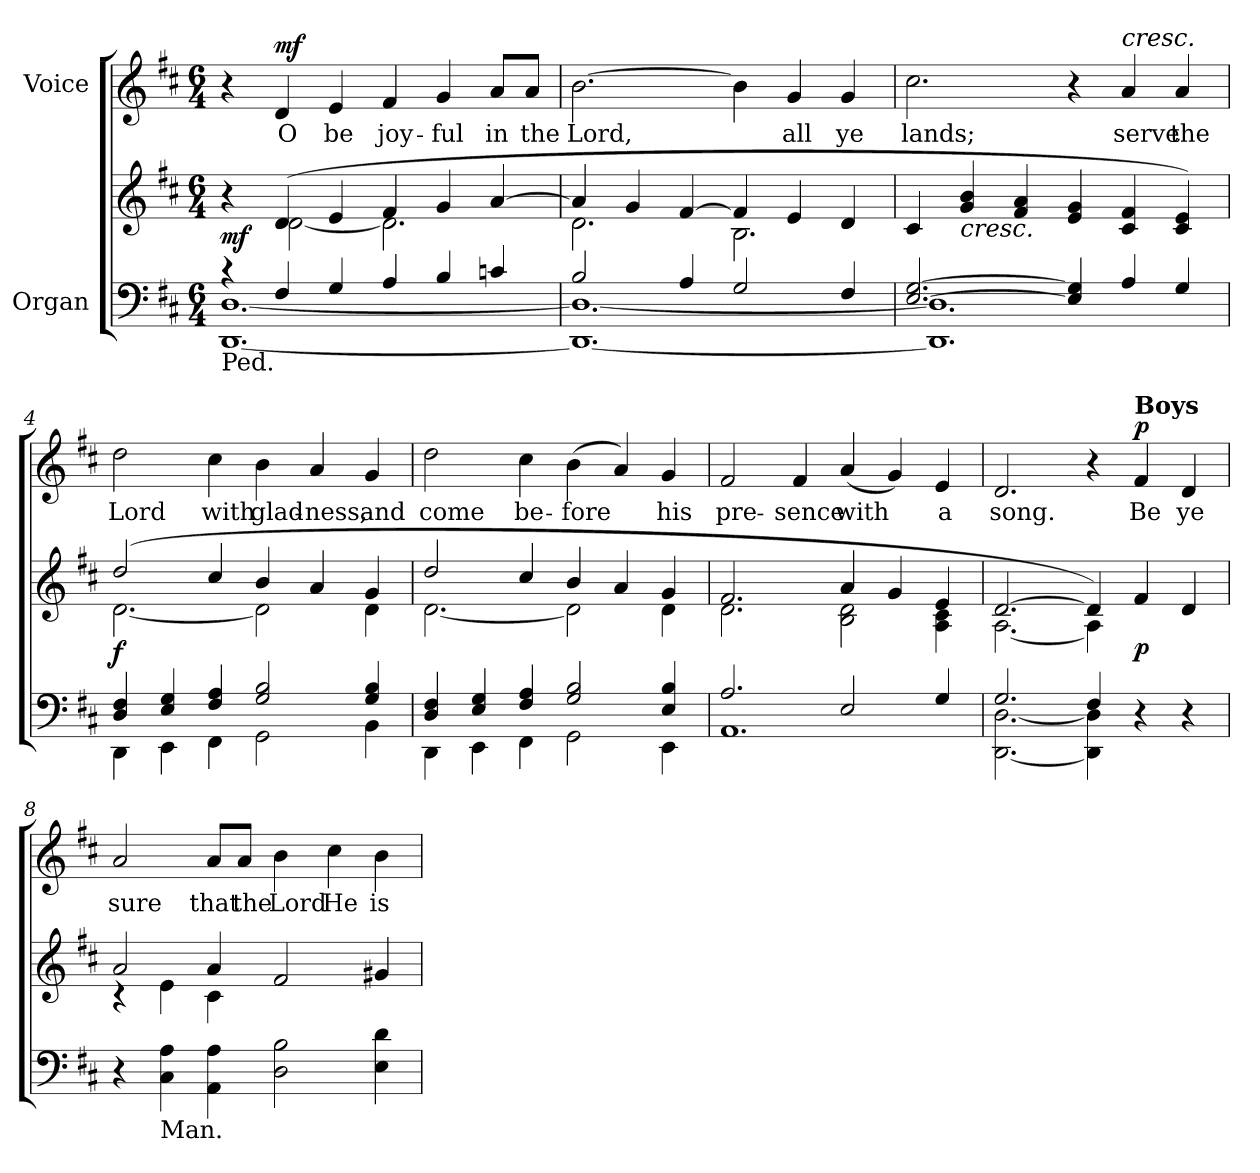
**kern	**kern	**dynam	**kern	**text	**dynam
*part2	*part2	*part2	*part1	*part1	*part1
*staff3	*staff2	*staff2/3	*staff1	*staff1	*staff1
*I"Organ	*	*	*I"Voice	*	*
!!LO:PB:g=z
*clefF4	*clefG2	*	*clefG2	*	*
*k[f#c#]	*k[f#c#]	*	*k[f#c#]	*	*
*D:	*D:	*	*D:	*	*
*M6/4	*M6/4	*	*M6/4	*	*
*MM120	*MM120	*	*MM120	*	*
=1	=1	=1	=1	=1	=1
*^	*^	*	*	*	*
!LO:TX:b:t=Ped.	!	!	!	!	!	!	!
4r	[<1.DDi [<1.Di	4r	4ryy	mf	4r	.	.
!	!	!	!	!	!	!LO:LY:b:color=#000000	!
4F#i/	.	(4di/	[<2di\	.	4di/	O	mf
!	!	!	!	!	!	!LO:LY:b:color=#000000	!
4Gi/	.	4ei/	.	.	4ei/	be	.
!	!	!	!	!	!	!LO:LY:b:color=#000000	!
4Ai/	.	4f#i/	2.di\]	.	4f#i/	joy-	.
!	!	!	!	!	!	!LO:LY:b:color=#000000	!
4Bi/	.	4gi/	.	.	4gi/	-ful	.
!	!	!	!	!	!	!LO:LY:b:color=#000000	!
4cni/	.	[>4ai/	.	.	8ai/L	in	.
!	!	!	!	!	!	!LO:LY:b:color=#000000	!
.	.	.	.	.	8ai/J	the	.
=2	=2	=2	=2	=2	=2	=2	=2
!	!	!	!	!	!	!LO:LY:b:color=#000000	!
2Bi/	1.DDi_< 1.Di_<	4ai/]	2.di\	.	[>2.bi\	Lord,	.
.	.	4gi/	.	.	.	.	.
4Ai/	.	[>4f#i/	.	.	.	.	.
2Gi/	.	4f#i/]	2.Bi\	.	4bi\]	.	.
!	!	!	!	!	!	!LO:LY:b:color=#000000	!
.	.	4ei/	.	.	4gi/	all	.
!	!	!	!	!	!	!LO:LY:b:color=#000000	!
4F#i/	.	4di/	.	.	4gi/	ye	.
*	*	*v	*v	*	*	*	*
=3	=3	=3	=3	=3	=3	=3
!	!	!	!	!	!LO:LY:b:color=#000000	!
[>2.Ei/ [>2.Gi	1.DDi] 1.Di]	4c#i/	.	2.cc#i\	lands;	.
!	!	!LO:TX:b:i:t=cresc.	!	!	!	!
.	.	4gi/ 4bi	.	.	.	.
.	.	4f#i/ 4ai	.	.	.	.
4Ei/] 4Gi]	.	4ei/ 4gi	.	4r	.	.
!	!	!	!	!LO:TX:a:i:t=cresc.	!	!
!	!	!	!	!	!LO:LY:b:color=#000000	!
4Ai/	.	4c#i/ 4f#i	.	4ai/	serve	.
!	!	!	!	!	!LO:LY:b:color=#000000	!
4Gi/	.	4c#i/ 4ei)	.	4ai/	the	.
=4	=4	=4	=4	=4	=4	=4
*	*	*^	*	*	*	*
!	!	!	!	!	!	!LO:LY:b:color=#000000	!
4Di/ 4F#i	4DDi\	(2ddi/	[<2.di\	f	2ddi\	Lord	.
4Ei/ 4Gi	4EEi\	.	.	.	.	.	.
!	!	!	!	!	!	!LO:LY:b:color=#000000	!
4F#i/ 4Ai	4FF#i\	4cc#i/	.	.	4cc#i\	with	.
!	!	!	!	!	!	!LO:LY:b:color=#000000	!
2Gi/ 2Bi	2GGi\	4bi/	2di\]	.	4bi\	glad-	.
!	!	!	!	!	!	!LO:LY:b:color=#000000	!
.	.	4ai/	.	.	4ai/	-ness,	.
!	!	!	!	!	!	!LO:LY:b:color=#000000	!
4Gi/ 4Bi	4BBi\	4gi/	4di\	.	4gi/	and	.
!!LO:LB:g=z
=5	=5	=5	=5	=5	=5	=5	=5
!	!	!	!	!	!	!LO:LY:b:color=#000000	!
4Di/ 4F#i	4DDi\	2ddi/	[<2.di\	.	2ddi\	come	.
4Ei/ 4Gi	4EEi\	.	.	.	.	.	.
!	!	!	!	!	!	!LO:LY:b:color=#000000	!
4F#i/ 4Ai	4FF#i\	4cc#i/	.	.	4cc#i\	be-	.
!	!	!	!	!	!	!LO:LY:b:color=#000000	!
2Gi/ 2Bi	2GGi\	4bi/	2di\]	.	(4bi\	-fore	.
.	.	4ai/	.	.	4ai/)	.	.
!	!	!	!	!	!	!LO:LY:b:color=#000000	!
4Ei/ 4Bi	4EEi\	4gi/	4di\	.	4gi/	his	.
=6	=6	=6	=6	=6	=6	=6	=6
!	!	!	!	!	!	!LO:LY:b:color=#000000	!
2.Ai/	1.AAi	2.f#i/	2.di\	.	2f#i/	pre-	.
!	!	!	!	!	!	!LO:LY:b:color=#000000	!
.	.	.	.	.	4f#i/	-sence	.
!	!	!	!	!	!	!LO:LY:b:color=#000000	!
2Ei/	.	4ai/	2Bi\ 2di	.	(4ai/	with	.
.	.	4gi/	.	.	4gi/)	.	.
!	!	!	!	!	!	!LO:LY:b:color=#000000	!
4Gi/	.	4ei/	4Ai\ 4c#i	.	4ei/	a	.
=7	=7	=7	=7	=7	=7	=7	=7
!	!	!	!	!	!	!LO:LY:b:color=#000000	!
2.Gi/	[<2.DDi\ [<2.Di	[>2.di/	[<2.Ai\	.	2.di/	song.	.
4F#i/	4DDi\] 4Di]	4di/])	4Ai\]	.	4r	.	.
!	!	!	!	!	!LO:TX:a:B:t=Boys	!	!
!	!	!	!	!	!	!LO:LY:b:color=#000000	!
4r	4ryy	4f#i/	2ryy	p	4f#i/	Be	p
!	!	!	!	!	!	!LO:LY:b:color=#000000	!
4r	4ryy	4di/	.	.	4di/	ye	.
*v	*v	*	*	*	*	*	*
=8	=8	=8	=8	=8	=8	=8
*^	*	*	*	*	*	*
!	!	!	!	!	!	!LO:LY:b:color=#000000	!
*v	*v	*	*	*	*	*	*
4r	2ai/	4r	.	2ai/	sure	.
!LO:TX:b:t=Man.	!	!	!	!	!	!
4C#i\ 4Ai	.	4ei\	.	.	.	.
!	!	!	!	!	!LO:LY:b:color=#000000	!
4AAi\ 4Ai	4ai/	4c#i\	.	8ai/L	that	.
!	!	!	!	!	!LO:LY:b:color=#000000	!
.	.	.	.	8ai/J	the	.
!	!	!	!	!	!LO:LY:b:color=#000000	!
2Di\ 2Bi	2f#i/	2.ryy	.	4bi\	Lord	.
!	!	!	!	!	!LO:LY:b:color=#000000	!
.	.	.	.	4cc#i\	He	.
!	!	!	!	!	!LO:LY:b:color=#000000	!
4Ei\ 4di	4g#Xi/	.	.	4bi\	is	.
*	*v	*v	*	*	*	*
=	=	=	=	=	=
*-	*-	*-	*-	*-	*-
